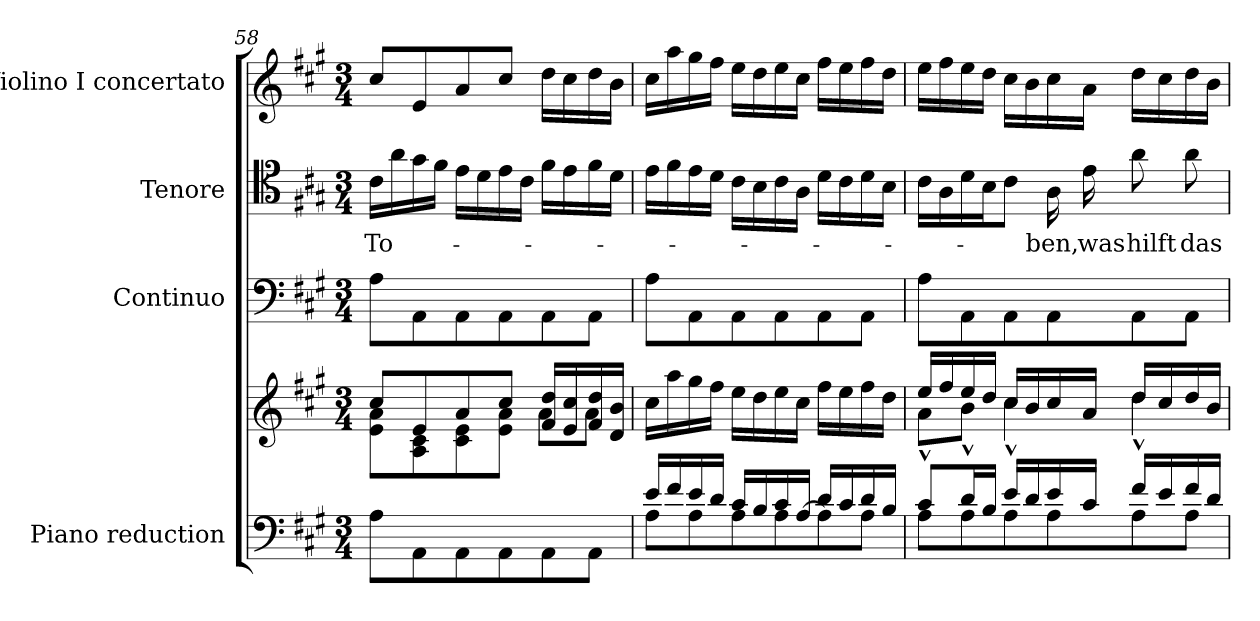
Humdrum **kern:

**kern	**kern	**kern	**kern	**text	**kern
*part4	*part4	*part3	*part2	*part2	*part1
*staff5	*staff4	*staff3	*staff2	*staff2	*staff1
*I"Piano reduction	*	*I"Continuo	*I"Tenore	*	*I"Violino I concertato
*I'Pno	*	*	*	*	*I'Vln
!!LO:LB:g=z
*clefF4	*clefG2	*clefF4	*clefC4	*	*clefG2
*k[f#c#g#]	*k[f#c#g#]	*k[f#c#g#]	*k[f#c#g#]	*	*k[f#c#g#]
*M3/4	*M3/4	*M3/4	*M3/4	*	*M3/4
=58	=58	=58	=58	=58	=58
*	*^	*	*	*	*
!	!	!	!	!	!LO:LY:b	!
8A\L	8cc#/L	8e\ 8a\L	8A\L	16c#\LL	To-	8cc#/L
.	.	.	.	16a\	.	.
8AA\	8e/	8A\ 8c#\	8AA\	16g#\	.	8e/
.	.	.	.	16f#\JJ	.	.
8AA\	8a/	8c#\ 8e\	8AA\	16e\LL	.	8a/
.	.	.	.	16d\	.	.
8AA\	8cc#/J	8e\ 8a\J	8AA\	16e\	.	8cc#/J
.	.	.	.	16c#\JJ	.	.
8AA\	16f#/ 16dd/LL	8a\L	8AA\	16f#\LL	.	16dd\LL
.	16e/ 16cc#/	.	.	16e\	.	16cc#\
8AA\J	16f#/ 16dd/	8a\J	8AA\J	16f#\	.	16dd\
.	16d/ 16b/JJ	.	.	16d\JJ	.	16b\JJ
*	*v	*v	*	*	*	*
=59	=59	=59	=59	=59	=59
*^	*	*	*	*	*
16e/LL	8A\L	16cc#\LL	8A\L	16e\LL	.	16cc#\LL
16f#/	.	16aa\	.	16f#\	.	16aa\
16e/	8A\	16gg#\	8AA\	16e\	.	16gg#\
16d/JJ	.	16ff#\JJ	.	16d\JJ	.	16ff#\JJ
16c#/LL	8A\	16ee\LL	8AA\	16c#\LL	.	16ee\LL
16B/	.	16dd\	.	16B\	.	16dd\
16c#/	8A\	16ee\	8AA\	16c#\	.	16ee\
[16A/JJ	.	16cc#\JJ	.	16A\JJ	.	16cc#\JJ
16d/LL	8A\]	16ff#\LL	8AA\	16d\LL	.	16ff#\LL
16c#/	.	16ee\	.	16c#\	.	16ee\
16d/	8A\J	16ff#\	8AA\J	16d\	.	16ff#\
16B/JJ	.	16dd\JJ	.	16B\JJ	.	16dd\JJ
=60	=60	=60	=60	=60	=60	=60
*	*	*^	*	*	*	*
8c#/L	8A\L	16ee/LL	8a^^\L	8A\L	16c#\LL	.	16ee\LL
.	.	16ff#/	.	.	16A\	.	16ff#\
16d/L	8A\	16ee/	8b^^\J	8AA\	16d\	.	16ee\
16B/JJ	.	16dd/JJ	.	.	16B\J	.	16dd\JJ
16e/LL	8A\	16cc#/LL	4cc#^^\	8AA\	8c#\J	.	16cc#\LL
16d/	.	16b/	.	.	.	.	16b\
!	!	!	!	!	!	!LO:LY:b	!
16e/	8A\	16cc#/	.	8AA\	16A\	-ben,	16cc#\
!	!	!	!	!	!	!LO:LY:b	!
16c#/JJ	.	16a/JJ	.	.	16e\	was	16a\JJ
!	!	!	!	!	!	!LO:LY:b	!
16f#/LL	8A\	16dd/LL	4dd^^\	8AA\	8a\	hilft	16dd\LL
16e/	.	16cc#/	.	.	.	.	16cc#\
!	!	!	!	!	!	!LO:LY:b	!
16f#/	8A\J	16dd/	.	8AA\J	8a\	das	16dd\
16d/JJ	.	16b/JJ	.	.	.	.	16b\JJ
*v	*v	*	*	*	*	*	*
*	*v	*v	*	*	*	*
=	=	=	=	=	=
*-	*-	*-	*-	*-	*-
